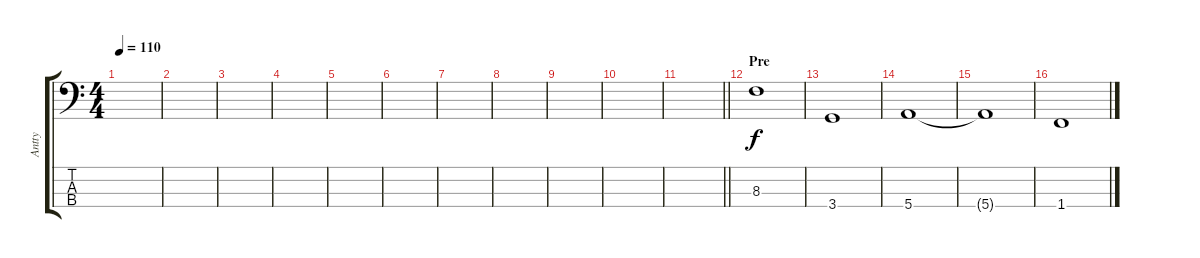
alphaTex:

\track ("Antty" "Antty") {instrument acousticbass}
\staff {score tabs}
\tuning (G2 D2 A1 E1) {hide}
\ts (4 4)
\tempo 110
\clef f4
\ks c
|
|
|
|
|
|
|
|
|
|
\barLineRight lightlight
|
\section ("" "Pre")
8.3.1 |
3.4.1 |
5.4.1 |
5.4{t}.1 |
1.4.1
